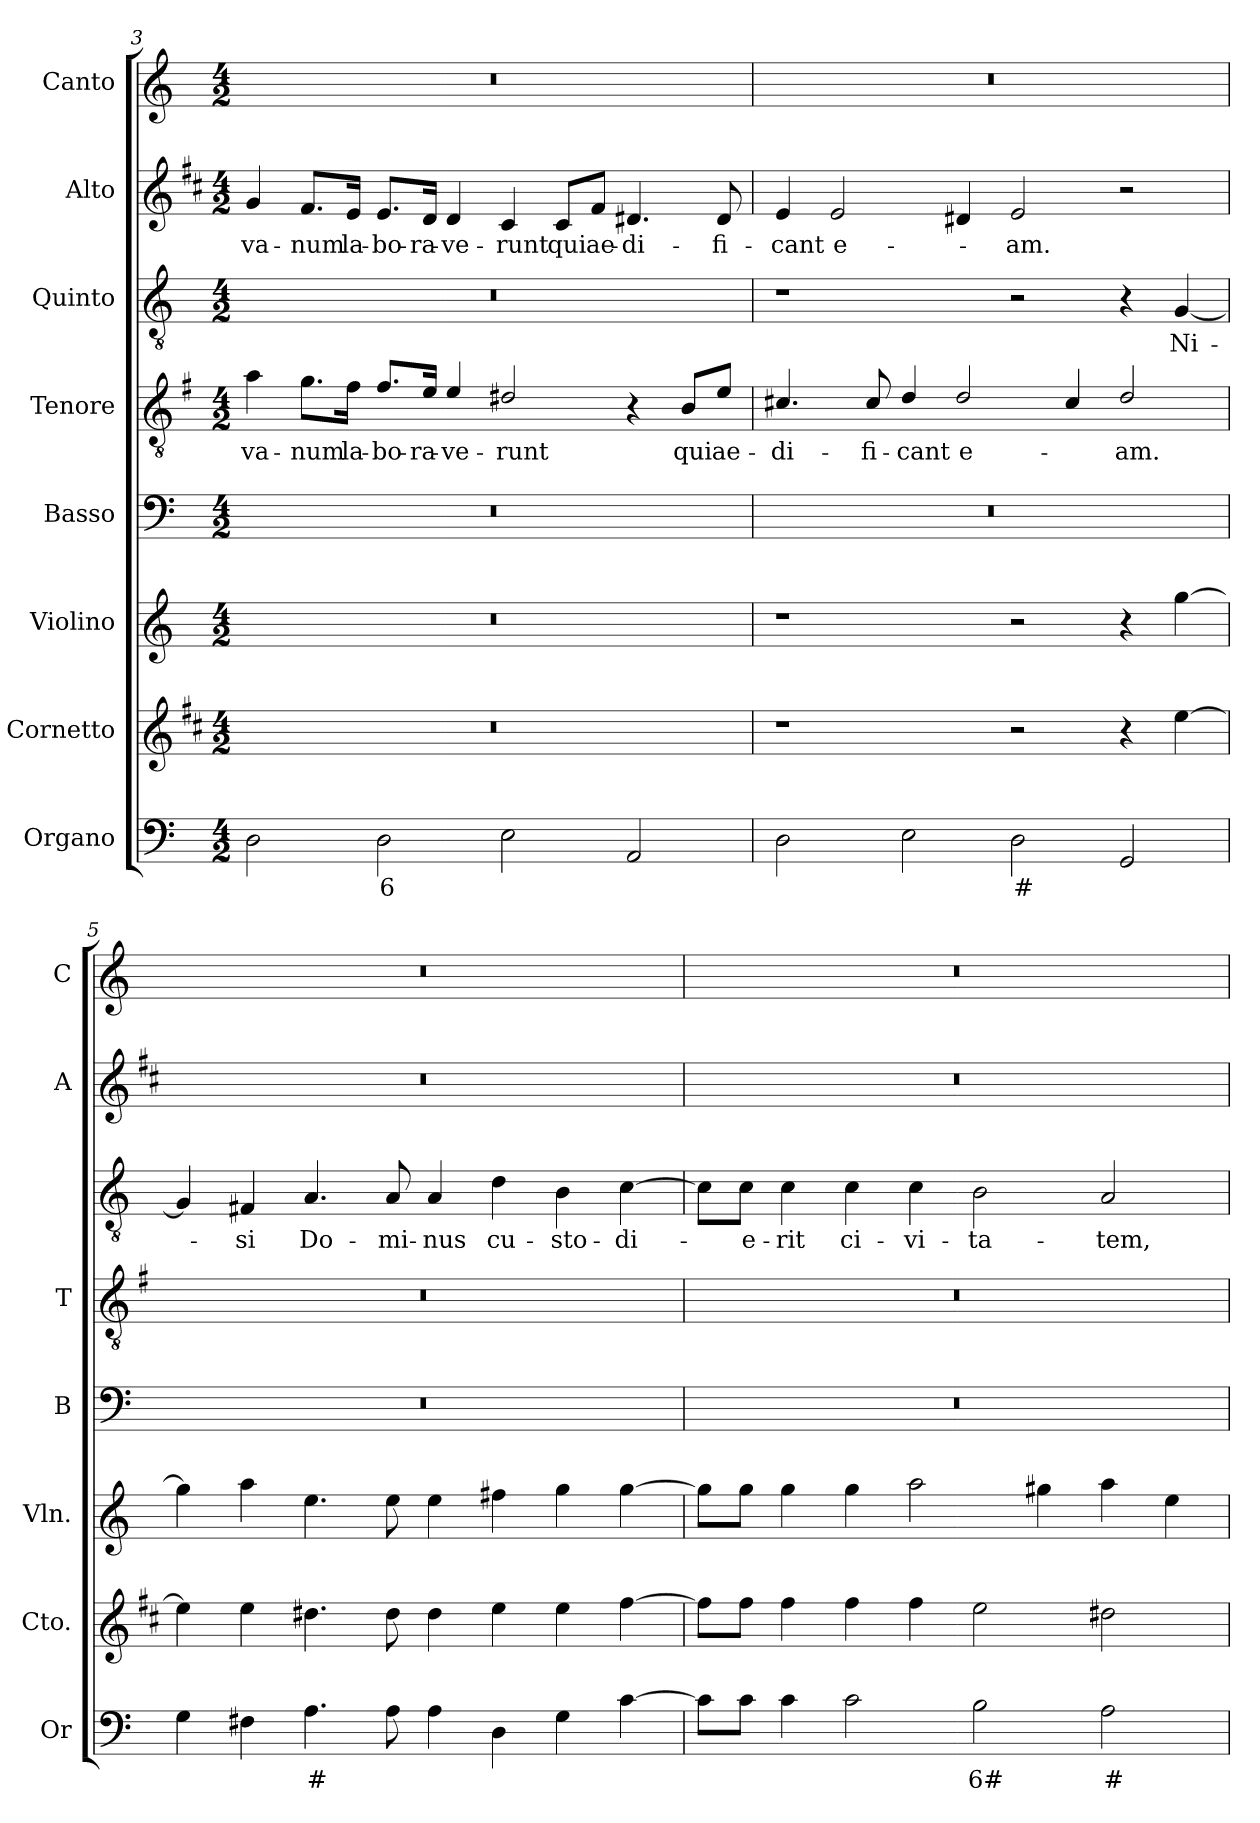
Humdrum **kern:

**kern	**text	**kern	**kern	**kern	**kern	**text	**kern	**text	**kern	**text	**kern
*part8	*part8	*part7	*part6	*part5	*part4	*part4	*part3	*part3	*part2	*part2	*part1
*staff8	*staff8	*staff7	*staff6	*staff5	*staff4	*staff4	*staff3	*staff3	*staff2	*staff2	*staff1
*I"Organo	*	*I"Cornetto	*I"Violino	*I"Basso	*I"Tenore	*	*I"Quinto	*	*I"Alto	*	*I"Canto
*I'Or	*	*I'Cto.	*I'Vln.	*I'B	*I'T	*	*	*	*I'A	*	*I'C
!!LO:LB:g=z
*clefF4	*	*clefG2	*clefG2	*clefF4	*clefGv2	*	*clefGv2	*	*clefG2	*	*clefG2
*	*	*ITrd1c2	*	*	*ITrd4c7	*	*	*	*ITrd1c2	*	*
*k[]	*	*k[]	*k[]	*k[]	*k[]	*	*k[]	*	*k[]	*	*k[]
*C:	*	*C:	*C:	*C:	*C:	*	*C:	*	*C:	*	*C:
*M4/2	*	*M4/2	*M4/2	*M4/2	*M4/2	*	*M4/2	*	*M4/2	*	*M4/2
=3	=3	=3	=3	=3	=3	=3	=3	=3	=3	=3	=3
!	!	!	!	!	!	!LO:LY:b	!	!	!	!LO:LY:b	!
2D\	.	0r	0r	0r	4d\	va-	0r	.	4f/	va-	0r
!	!	!	!	!	!	!LO:LY:b	!	!	!	!LO:LY:b	!
.	.	.	.	.	8.c\L	-num	.	.	8.e/L	-num	.
!	!	!	!	!	!	!LO:LY:b	!	!	!	!LO:LY:b	!
.	.	.	.	.	16B\Jk	la-	.	.	16d/Jk	la-	.
!	!LO:LY:b	!	!	!	!	!LO:LY:b	!	!	!	!LO:LY:b	!
2D\	6	.	.	.	8.B/L	-bo-	.	.	8.d/L	-bo-	.
!	!	!	!	!	!	!LO:LY:b	!	!	!	!LO:LY:b	!
.	.	.	.	.	16A/Jk	-ra-	.	.	16c/Jk	-ra-	.
!	!	!	!	!	!	!LO:LY:b	!	!	!	!LO:LY:b	!
.	.	.	.	.	4A/	-ve-	.	.	4c/	-ve-	.
!	!	!	!	!	!	!LO:LY:b	!	!	!	!LO:LY:b	!
2E\	.	.	.	.	2G#X/	-runt	.	.	4B/	-runt	.
!	!	!	!	!	!	!	!	!	!	!LO:LY:b	!
.	.	.	.	.	.	.	.	.	8B/L	qui	.
!	!	!	!	!	!	!	!	!	!	!LO:LY:b	!
.	.	.	.	.	.	.	.	.	8e/J	ae-	.
!	!	!	!	!	!	!	!	!	!	!LO:LY:b	!
2AA/	.	.	.	.	4r	.	.	.	4.c#X/	-di-	.
!	!	!	!	!	!	!LO:LY:b	!	!	!	!	!
.	.	.	.	.	8E/L	qui	.	.	.	.	.
!	!	!	!	!	!	!LO:LY:b	!	!	!	!LO:LY:b	!
.	.	.	.	.	8A/J	ae-	.	.	8c#/	-fi-	.
=4	=4	=4	=4	=4	=4	=4	=4	=4	=4	=4	=4
!	!	!	!	!	!	!LO:LY:b	!	!	!	!LO:LY:b	!
2D\	.	1r	1r	0r	4.F#X/	-di-	1r	.	4d/	-cant	0r
!	!	!	!	!	!	!	!	!	!	!LO:LY:b	!
.	.	.	.	.	.	.	.	.	2d/	e-	.
!	!	!	!	!	!	!LO:LY:b	!	!	!	!	!
.	.	.	.	.	8F#/	-fi-	.	.	.	.	.
!	!	!	!	!	!	!LO:LY:b	!	!	!	!	!
2E\	.	.	.	.	4G/	-cant	.	.	.	.	.
!	!	!	!	!	!	!LO:LY:b	!	!	!	!	!
.	.	.	.	.	2G/	e-	.	.	4c#X/	.	.
!	!LO:LY:b	!	!	!	!	!	!	!	!	!LO:LY:b	!
2D\	#	2r	2r	.	.	.	2r	.	2d/	-am.	.
.	.	.	.	.	4F#/	.	.	.	.	.	.
!	!	!	!	!	!	!LO:LY:b	!	!	!	!	!
2GG/	.	4r	4r	.	2G/	-am.	4r	.	2r	.	.
!	!	!	!	!	!	!	!	!LO:LY:b	!	!	!
.	.	[4dd\	[4gg\	.	.	.	[4G/	Ni-	.	.	.
=5	=5	=5	=5	=5	=5	=5	=5	=5	=5	=5	=5
4G\	.	4dd\]	4gg\]	0r	0r	.	4G/]	.	0r	.	0r
!	!	!	!	!	!	!	!	!LO:LY:b	!	!	!
4F#X\	.	4dd\	4aa\	.	.	.	4F#X/	-si	.	.	.
!	!LO:LY:b	!	!	!	!	!	!	!LO:LY:b	!	!	!
4.A\	#	4.cc#X\	4.ee\	.	.	.	4.A/	Do-	.	.	.
!	!	!	!	!	!	!	!	!LO:LY:b	!	!	!
8A\	.	8cc#\	8ee\	.	.	.	8A/	-mi-	.	.	.
!	!	!	!	!	!	!	!	!LO:LY:b	!	!	!
4A\	.	4cc#\	4ee\	.	.	.	4A/	-nus	.	.	.
!	!	!	!	!	!	!	!	!LO:LY:b	!	!	!
4D\	.	4dd\	4ff#X\	.	.	.	4d\	cu-	.	.	.
!	!	!	!	!	!	!	!	!LO:LY:b	!	!	!
4G\	.	4dd\	4gg\	.	.	.	4B\	-sto-	.	.	.
!	!	!	!	!	!	!	!	!LO:LY:b	!	!	!
[4c\	.	[4ee\	[4gg\	.	.	.	[4c\	-di-	.	.	.
!!LO:PB:g=z
=6	=6	=6	=6	=6	=6	=6	=6	=6	=6	=6	=6
8c\L]	.	8ee\L]	8gg\L]	0r	0r	.	8c\L]	.	0r	.	0r
!	!	!	!	!	!	!	!	!LO:LY:b	!	!	!
8c\J	.	8ee\J	8gg\J	.	.	.	8c\J	-e-	.	.	.
!	!	!	!	!	!	!	!	!LO:LY:b	!	!	!
4c\	.	4ee\	4gg\	.	.	.	4c\	-rit	.	.	.
!	!	!	!	!	!	!	!	!LO:LY:b	!	!	!
2c\	.	4ee\	4gg\	.	.	.	4c\	ci-	.	.	.
!	!	!	!	!	!	!	!	!LO:LY:b	!	!	!
.	.	4ee\	2aa\	.	.	.	4c\	-vi-	.	.	.
!	!LO:LY:b	!	!	!	!	!	!	!LO:LY:b	!	!	!
2B\	6#	2dd\	.	.	.	.	2B\	-ta-	.	.	.
.	.	.	4gg#X\	.	.	.	.	.	.	.	.
!	!LO:LY:b	!	!	!	!	!	!	!LO:LY:b	!	!	!
2A\	#	2cc#X\	4aa\	.	.	.	2A/	-tem,	.	.	.
.	.	.	4ee\	.	.	.	.	.	.	.	.
=	=	=	=	=	=	=	=	=	=	=	=
*-	*-	*-	*-	*-	*-	*-	*-	*-	*-	*-	*-
